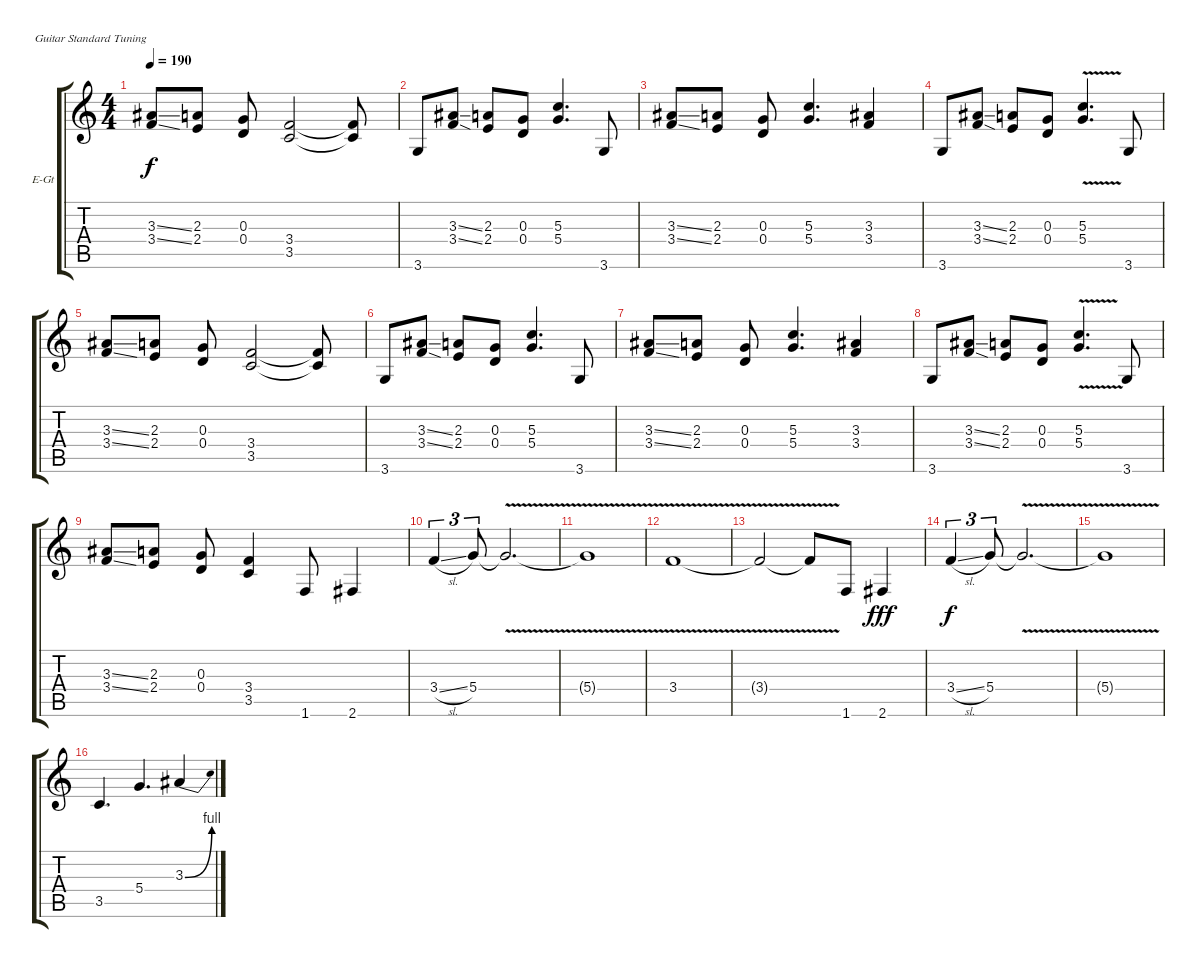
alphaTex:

\bracketExtendMode groupsimilarinstruments
\firstSystemTrackNameOrientation horizontal
\otherSystemsTrackNameOrientation horizontal
\track ("Ritchie Blackmore" "E-Gt") {instrument overdrivenguitar}
\staff {score tabs}
\tuning (E4 B3 G3 D3 A2 E2)
\ts (4 4)
\tempo 190
\clef g2
\ks c
(3.3{ss} 3.4{ss}).8{dy f} (2.3 2.4).8 (0.3 0.4).8 (3.4 3.5).2 (3.4{t} 3.5{t}).8 |
3.6.8 (3.3{ss} 3.4{ss}).8 (2.3 2.4).8 (0.3 0.4).8 (5.3 5.4).4{d} 3.6.8 |
(3.3{ss} 3.4{ss}).8 (2.3 2.4).8 (0.3 0.4).8 (5.3 5.4).4{d} (3.3 3.4).4 |
3.6.8 (3.3{ss} 3.4{ss}).8 (2.3 2.4).8 (0.3 0.4).8 (5.3{v} 5.4{v}).4{d} 3.6.8 |
(3.3{ss} 3.4{ss}).8 (2.3 2.4).8 (0.3 0.4).8 (3.4 3.5).2 (3.4{t} 3.5{t}).8 |
3.6.8 (3.3{ss} 3.4{ss}).8 (2.3 2.4).8 (0.3 0.4).8 (5.3 5.4).4{d} 3.6.8 |
(3.3{ss} 3.4{ss}).8 (2.3 2.4).8 (0.3 0.4).8 (5.3 5.4).4{d} (3.3 3.4).4 |
3.6.8 (3.3{ss} 3.4{ss}).8 (2.3 2.4).8 (0.3 0.4).8 (5.3{v} 5.4{v}).4{d} 3.6.8 |
(3.3{ss} 3.4{ss}).8 (2.3 2.4).8 (0.3 0.4).8 (3.4 3.5).4 1.6.8 2.6.4 |
3.4{sl}.4{tu (3 2)} 5.4.8{tu (3 2)} 5.4{v t}.2{d} |
5.4{v t}.1 |
3.4{v}.1 |
3.4{v t}.2 3.4{v t}.8 1.6.8 2.6.4{dy fff} |
3.4{sl}.4{tu (3 2) dy f} 5.4.8{tu (3 2)} 5.4{v t}.2{d} |
5.4{v t}.1 |
3.5.4{d} 5.4.4{d} 3.3{be (bend 0 0 60 4)}.4
